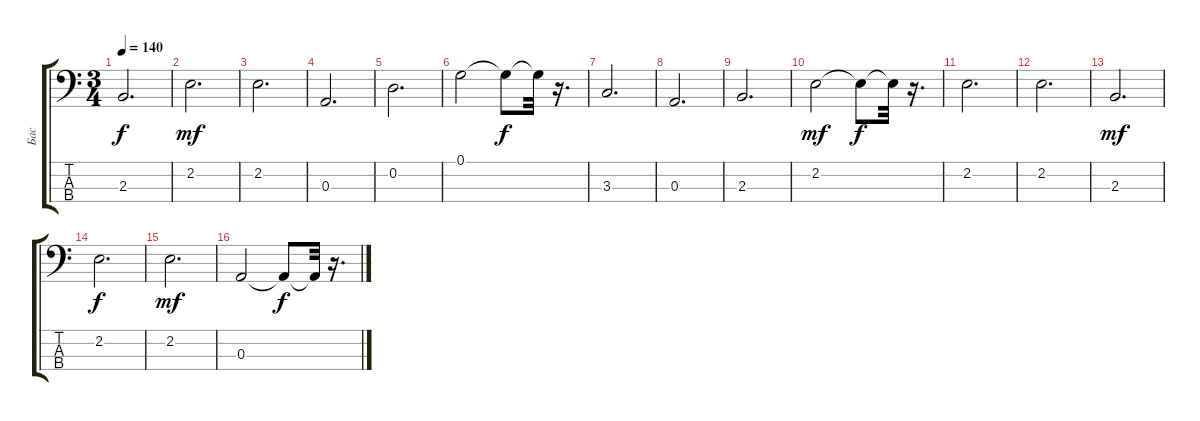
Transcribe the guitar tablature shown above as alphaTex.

\track ("Бас" "Бас") {instrument acousticbass}
\staff {score tabs}
\tuning (G2 D2 A1 E1) {hide}
\ts (3 4)
\tempo 140
\clef f4
\ks c
2.3.2{d dy f} |
2.2.2{d dy mf} |
2.2.2{d} |
0.3.2{d} |
0.2.2{d} |
0.1.2 0.1{t}.8{dy f} 0.1{t}.32 r.16{d} |
3.3.2{d} |
0.3.2{d} |
2.3.2{d} |
2.2.2{dy mf} 2.2{t}.8{dy f} 2.2{t}.32 r.16{d} |
2.2.2{d} |
2.2.2{d} |
2.3.2{d dy mf} |
2.2.2{d dy f} |
2.2.2{d dy mf} |
0.3.2 0.3{t}.8{dy f} 0.3{t}.32 r.16{d}
